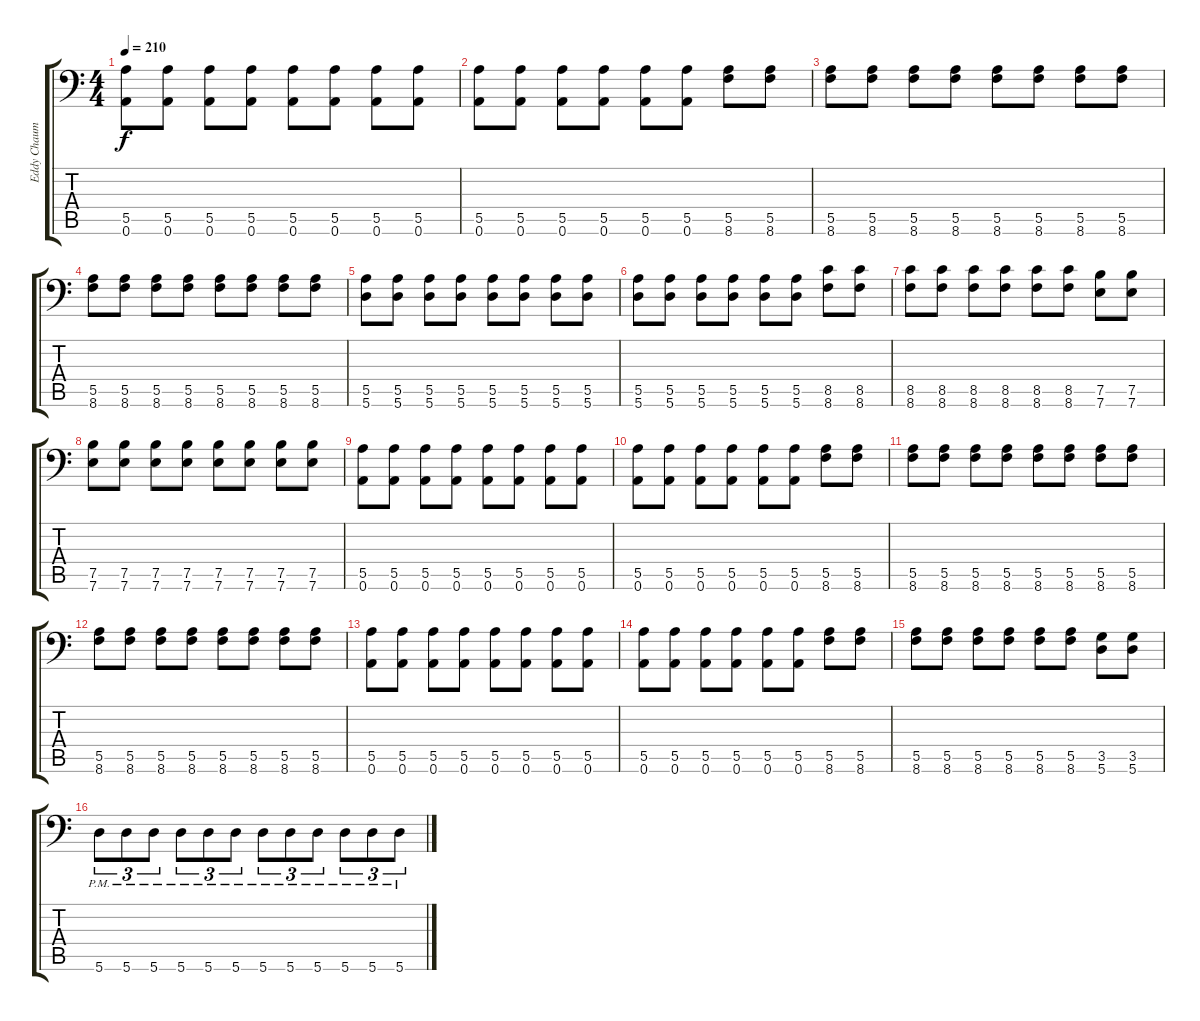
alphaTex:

\track ("Eddy Chaumulot (Rythm)" "Eddy Chaum") {instrument distortionguitar}
\staff {score tabs}
\tuning (B3 Gb3 D3 A2 E2 A1) {hide}
\ts (4 4)
\tempo 210
\clef f4
\ks c
(5.5 0.6).8{dy f} (5.5 0.6).8 (5.5 0.6).8 (5.5 0.6).8 (5.5 0.6).8 (5.5 0.6).8 (5.5 0.6).8 (5.5 0.6).8 |
(5.5 0.6).8 (5.5 0.6).8 (5.5 0.6).8 (5.5 0.6).8 (5.5 0.6).8 (5.5 0.6).8 (5.5 8.6).8 (5.5 8.6).8 |
(5.5 8.6).8 (5.5 8.6).8 (5.5 8.6).8 (5.5 8.6).8 (5.5 8.6).8 (5.5 8.6).8 (5.5 8.6).8 (5.5 8.6).8 |
(5.5 8.6).8 (5.5 8.6).8 (5.5 8.6).8 (5.5 8.6).8 (5.5 8.6).8 (5.5 8.6).8 (5.5 8.6).8 (5.5 8.6).8 |
(5.5 5.6).8 (5.5 5.6).8 (5.5 5.6).8 (5.5 5.6).8 (5.5 5.6).8 (5.5 5.6).8 (5.5 5.6).8 (5.5 5.6).8 |
(5.5 5.6).8 (5.5 5.6).8 (5.5 5.6).8 (5.5 5.6).8 (5.5 5.6).8 (5.5 5.6).8 (8.5 8.6).8 (8.5 8.6).8 |
(8.5 8.6).8 (8.5 8.6).8 (8.5 8.6).8 (8.5 8.6).8 (8.5 8.6).8 (8.5 8.6).8 (7.5 7.6).8 (7.5 7.6).8 |
(7.5 7.6).8 (7.5 7.6).8 (7.5 7.6).8 (7.5 7.6).8 (7.5 7.6).8 (7.5 7.6).8 (7.5 7.6).8 (7.5 7.6).8 |
(5.5 0.6).8 (5.5 0.6).8 (5.5 0.6).8 (5.5 0.6).8 (5.5 0.6).8 (5.5 0.6).8 (5.5 0.6).8 (5.5 0.6).8 |
(5.5 0.6).8 (5.5 0.6).8 (5.5 0.6).8 (5.5 0.6).8 (5.5 0.6).8 (5.5 0.6).8 (5.5 8.6).8 (5.5 8.6).8 |
(5.5 8.6).8 (5.5 8.6).8 (5.5 8.6).8 (5.5 8.6).8 (5.5 8.6).8 (5.5 8.6).8 (5.5 8.6).8 (5.5 8.6).8 |
(5.5 8.6).8 (5.5 8.6).8 (5.5 8.6).8 (5.5 8.6).8 (5.5 8.6).8 (5.5 8.6).8 (5.5 8.6).8 (5.5 8.6).8 |
(5.5 0.6).8 (5.5 0.6).8 (5.5 0.6).8 (5.5 0.6).8 (5.5 0.6).8 (5.5 0.6).8 (5.5 0.6).8 (5.5 0.6).8 |
(5.5 0.6).8 (5.5 0.6).8 (5.5 0.6).8 (5.5 0.6).8 (5.5 0.6).8 (5.5 0.6).8 (5.5 8.6).8 (5.5 8.6).8 |
(5.5 8.6).8 (5.5 8.6).8 (5.5 8.6).8 (5.5 8.6).8 (5.5 8.6).8 (5.5 8.6).8 (3.5 5.6).8 (3.5 5.6).8 |
5.6{pm}.8{tu (3 2)} 5.6{pm}.8{tu (3 2)} 5.6{pm}.8{tu (3 2)} 5.6{pm}.8{tu (3 2)} 5.6{pm}.8{tu (3 2)} 5.6{pm}.8{tu (3 2)} 5.6{pm}.8{tu (3 2)} 5.6{pm}.8{tu (3 2)} 5.6{pm}.8{tu (3 2)} 5.6{pm}.8{tu (3 2)} 5.6{pm}.8{tu (3 2)} 5.6{pm}.8{tu (3 2)}
